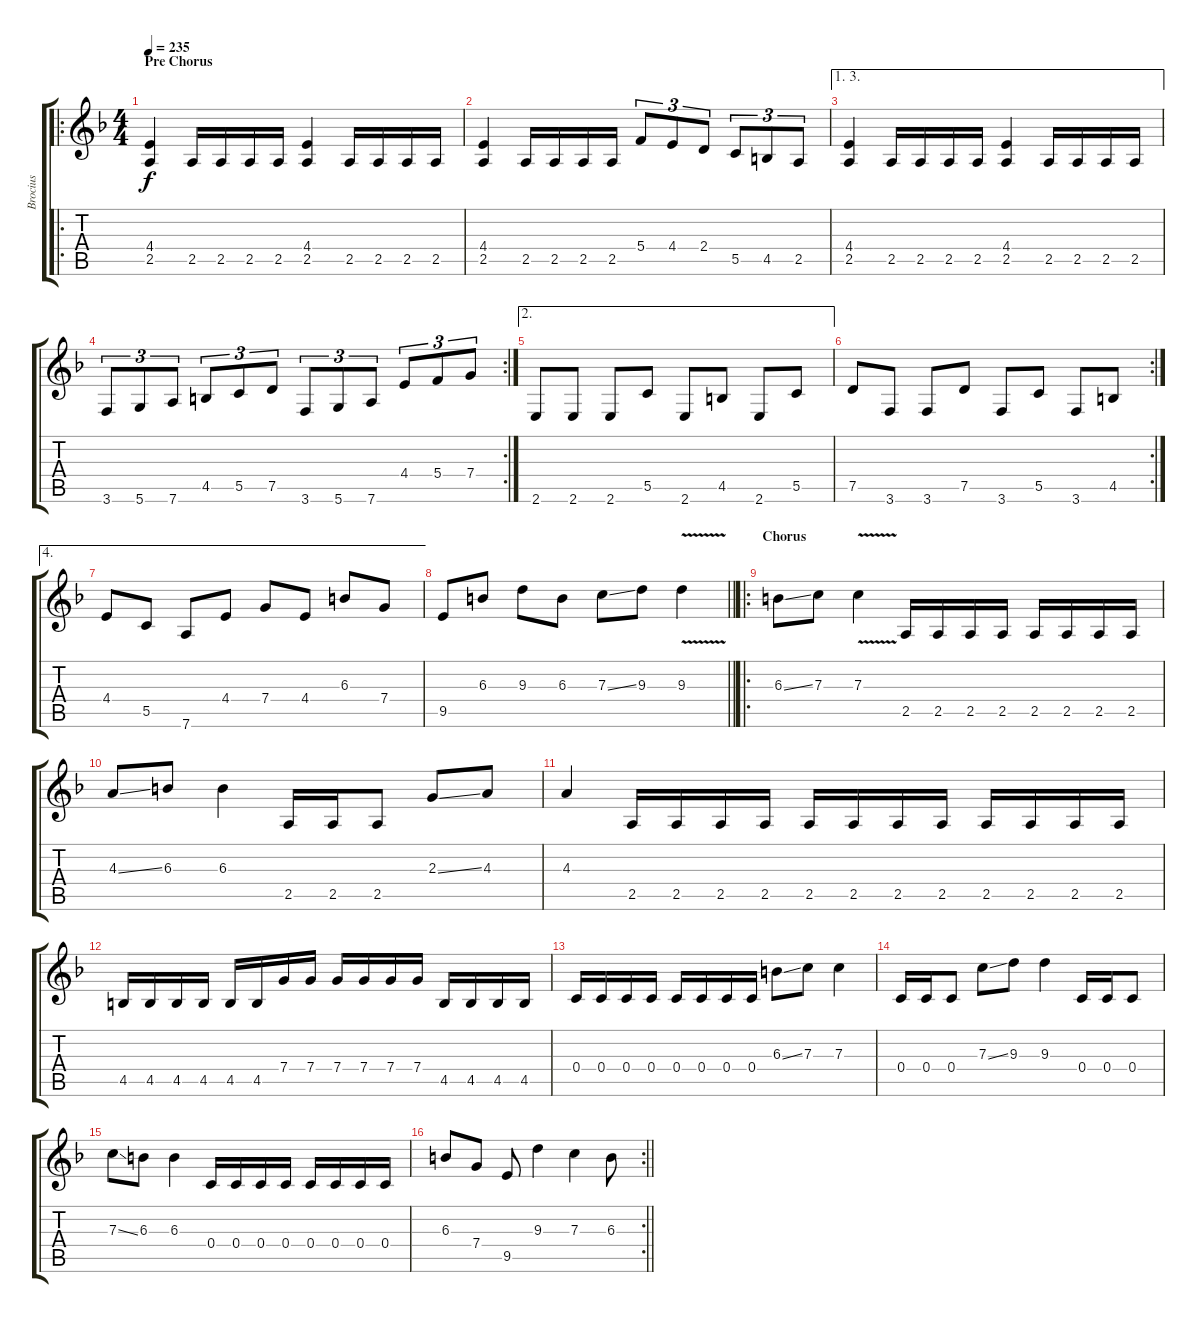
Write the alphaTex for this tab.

\track ("Brocius" "Brocius") {instrument distortionguitar}
\staff {score tabs}
\tuning (D4 A3 F3 C3 G2 D2) {hide}
\ro
\ts (4 4)
\section ("" "Pre Chorus")
\tempo 235
\clef g2
\ks f
(4.4 2.5).4{dy f} 2.5.16 2.5.16 2.5.16 2.5.16 (4.4 2.5).4 2.5.16 2.5.16 2.5.16 2.5.16 |
(4.4 2.5).4 2.5.16 2.5.16 2.5.16 2.5.16 5.4.8{tu (3 2)} 4.4.8{tu (3 2)} 2.4.8{tu (3 2)} 5.5.8{tu (3 2)} 4.5.8{tu (3 2)} 2.5.8{tu (3 2)} |
\ae (1 3)
(4.4 2.5).4 2.5.16 2.5.16 2.5.16 2.5.16 (4.4 2.5).4 2.5.16 2.5.16 2.5.16 2.5.16 |
\rc 2
3.6.8{tu (3 2)} 5.6.8{tu (3 2)} 7.6.8{tu (3 2)} 4.5.8{tu (3 2)} 5.5.8{tu (3 2)} 7.5.8{tu (3 2)} 3.6.8{tu (3 2)} 5.6.8{tu (3 2)} 7.6.8{tu (3 2)} 4.4.8{tu (3 2)} 5.4.8{tu (3 2)} 7.4.8{tu (3 2)} |
\ae 2
2.6.8 2.6.8 2.6.8 5.5.8 2.6.8 4.5.8 2.6.8 5.5.8 |
\rc 2
7.5.8 3.6.8 3.6.8 7.5.8 3.6.8 5.5.8 3.6.8 4.5.8 |
\ae 4
4.4.8 5.5.8 7.6.8 4.4.8 7.4.8 4.4.8 6.3.8 7.4.8 |
\barLineRight lightlight
9.5.8 6.3.8 9.3.8 6.3.8 7.3{ss}.8 9.3.8 9.3{v}.4 |
\ro
\section ("" "Chorus")
6.3{ss}.8 7.3.8 7.3{v}.4 2.5.16 2.5.16 2.5.16 2.5.16 2.5.16 2.5.16 2.5.16 2.5.16 |
4.3{ss}.8 6.3.8 6.3.4 2.5.16 2.5.16 2.5.8 2.3{ss}.8 4.3.8 |
4.3.4 2.5.16 2.5.16 2.5.16 2.5.16 2.5.16 2.5.16 2.5.16 2.5.16 2.5.16 2.5.16 2.5.16 2.5.16 |
4.5.16 4.5.16 4.5.16 4.5.16 4.5.16 4.5.16 7.4.16 7.4.16 7.4.16 7.4.16 7.4.16 7.4.16 4.5.16 4.5.16 4.5.16 4.5.16 |
0.4.16 0.4.16 0.4.16 0.4.16 0.4.16 0.4.16 0.4.16 0.4.16 6.3{ss}.8 7.3.8 7.3.4 |
0.4.16 0.4.16 0.4.8 7.3{ss}.8 9.3.8 9.3.4 0.4.16 0.4.16 0.4.8 |
7.3{ss}.8 6.3.8 6.3.4 0.4.16 0.4.16 0.4.16 0.4.16 0.4.16 0.4.16 0.4.16 0.4.16 |
\rc 2
\barLineRight lightlight
6.3.8 7.4.8 9.5.8 9.3.4 7.3.4 6.3.8
